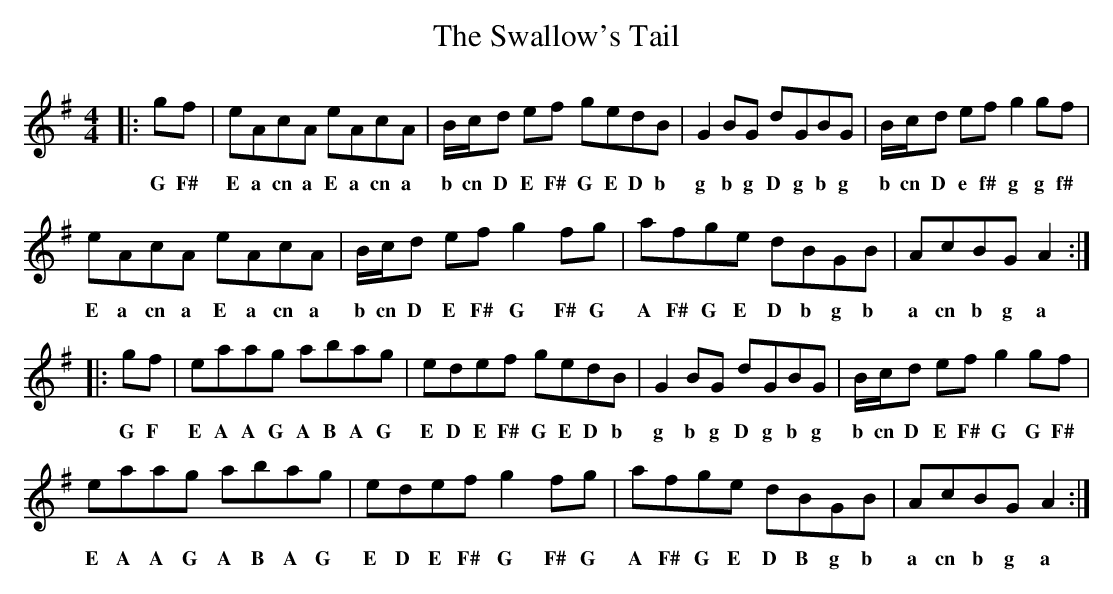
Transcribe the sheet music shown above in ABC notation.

X:1
T:Swallow's Tail, The
M:4/4
L:1/8
K:Eminor
|:gf|eAcA eAcA|B/c/d ef gedB|G2BG dGBG|B/c/d ef g2gf|
w:G F# E a cn a E a cn a b cn D E F# G E D b g b g D g b g b cn D e f# g g f#
eAcA eAcA|B/c/d ef g2fg|afge dBGB|AcBG A2:|
w:E a cn a E a cn a b cn D E F# G F# G A F# G E D b g b a cn b g a
|:gf|eaag abag|edef gedB|G2BG dGBG|B/c/d ef g2gf|
w:G F E A A G A B A G E D E F# G E D b g b g D g b g b cn D E F# G G F#
eaag abag|edef g2fg|afge dBGB|AcBG A2:|
w:E A A G A B A G E D E F# G F# G A F# G E D B g b a cn b g a
